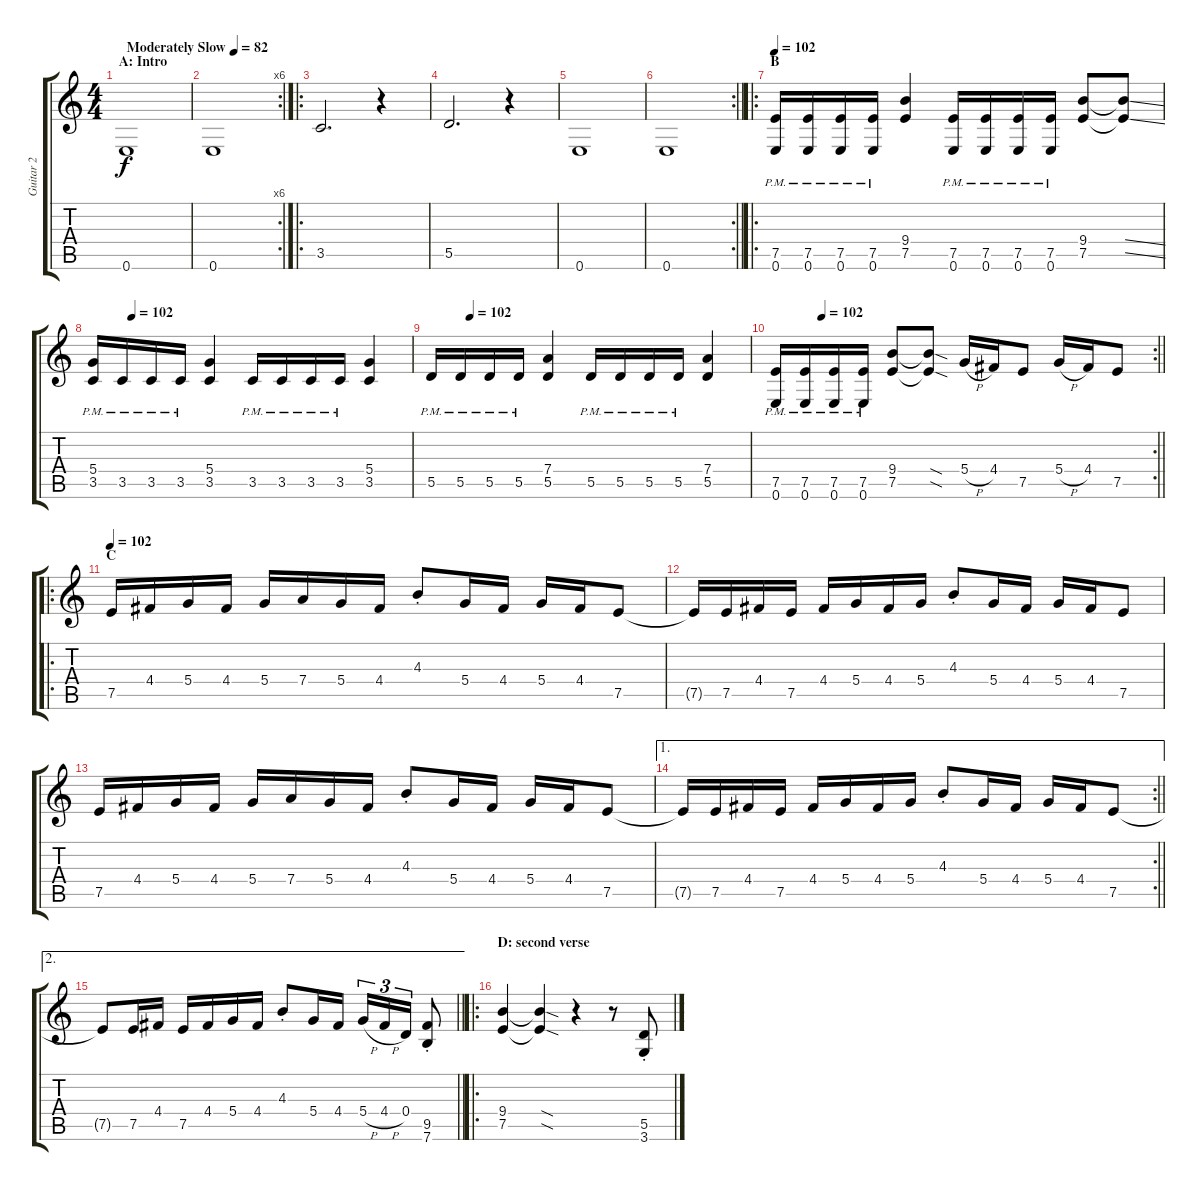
\track ("Guitar 2" "Guitar 2") {instrument distortionguitar}
\staff {score tabs}
\tuning (E4 B3 G3 D3 A2 E2) {hide}
\ts (4 4)
\section ("" "A: Intro")
\tempo (82 "Moderately Slow")
\clef g2
\ks c
0.6.1{dy f instrument distortionguitar} |
\rc 6
0.6.1 |
\ro
3.5.2{d} r.4 |
5.5.2{d} r.4 |
0.6.1 |
\rc 2
\barLineRight lightlight
0.6.1 |
\ro
\section ("" "B")
\tempo 102
(7.5{pm} 0.6{pm}).16 (7.5{pm} 0.6{pm}).16 (7.5{pm} 0.6{pm}).16 (7.5{pm} 0.6{pm}).16 (9.4 7.5).4 (7.5{pm} 0.6{pm}).16 (7.5{pm} 0.6{pm}).16 (7.5{pm} 0.6{pm}).16 (7.5{pm} 0.6{pm}).16 (9.4 7.5).8 (9.4{ss t} 7.5{ss t}).8 |
\tempo (102 0.125)
(5.4{pm} 3.5{pm}).16 3.5{pm}.16 3.5{pm}.16 3.5{pm}.16 (5.4 3.5).4 3.5{pm}.16 3.5{pm}.16 3.5{pm}.16 3.5{pm}.16 (5.4 3.5).4 |
\tempo (102 0.125)
5.5{pm}.16 5.5{pm}.16 5.5{pm}.16 5.5{pm}.16 (7.4 5.5).4 5.5{pm}.16 5.5{pm}.16 5.5{pm}.16 5.5{pm}.16 (7.4 5.5).4 |
\rc 2
\tempo (102 0.125)
\barLineRight lightlight
(7.5{pm} 0.6{pm}).16 (7.5{pm} 0.6{pm}).16 (7.5{pm} 0.6{pm}).16 (7.5{pm} 0.6{pm}).16 (9.4 7.5).8 (9.4{sod t} 7.5{sod t}).8 5.4{h}.16 4.4.16 7.5.8 5.4{h}.16 4.4.16 7.5.8 |
\ro
\section ("" "C")
\tempo 102
7.5.16 4.4.16 5.4.16 4.4.16 5.4.16 7.4.16 5.4.16 4.4.16 4.3{st}.8 5.4.16 4.4.16 5.4.16 4.4.16 7.5.8 |
7.5{t}.16 7.5.16 4.4.16 7.5.16 4.4.16 5.4.16 4.4.16 5.4.16 4.3{st}.8 5.4.16 4.4.16 5.4.16 4.4.16 7.5.8 |
7.5.16 4.4.16 5.4.16 4.4.16 5.4.16 7.4.16 5.4.16 4.4.16 4.3{st}.8 5.4.16 4.4.16 5.4.16 4.4.16 7.5.8 |
\ae 1
\rc 2
\barLineRight lightlight
7.5{t}.16 7.5.16 4.4.16 7.5.16 4.4.16 5.4.16 4.4.16 5.4.16 4.3{st}.8 5.4.16 4.4.16 5.4.16 4.4.16 7.5.8 |
\ae 2
\barLineRight lightlight
7.5{t}.8 7.5.16 4.4.16 7.5.16 4.4.16 5.4.16 4.4.16 4.3{st}.8 5.4.16 4.4.16 5.4{h}.16{tu (3 2)} 4.4{h}.16{tu (3 2)} 0.4.16{tu (3 2)} (9.5{st} 7.6).8 |
\ro
\section ("" "D: second verse")
(9.4 7.5).4 (9.4{sod t} 7.5{sod t}).4 r.4 r.8 (5.5 3.6{st}).8
